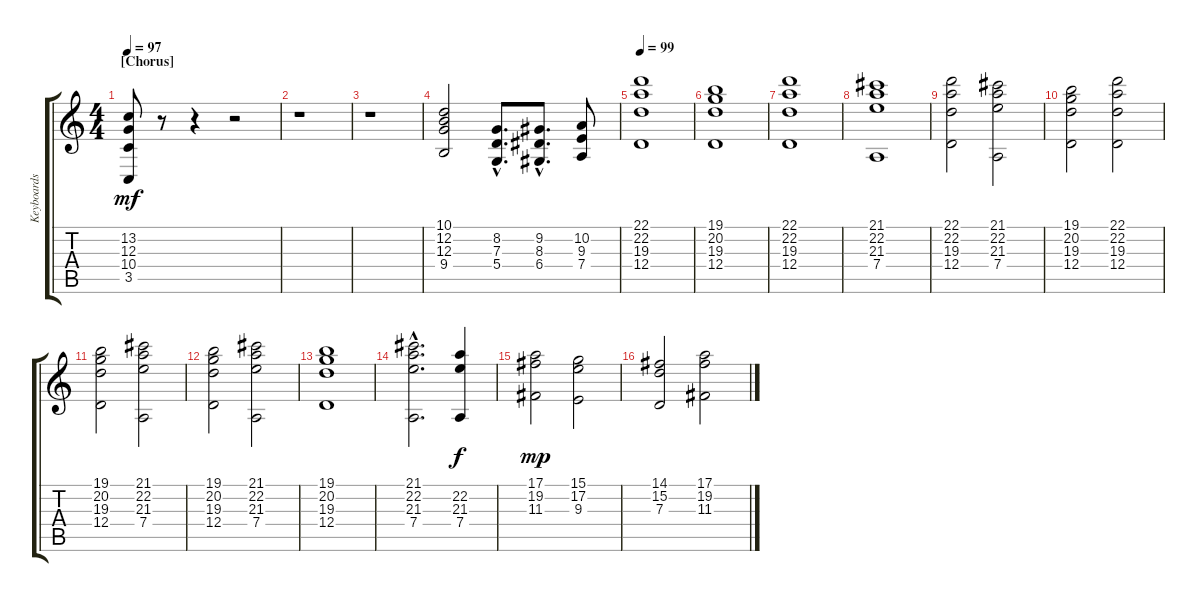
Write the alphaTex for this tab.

\track ("Keyboards 1" "Keyboards ") {instrument stringensemble1}
\staff {score tabs}
\tuning (E4 B3 G3 D3 A2 E2) {hide}
\ts (4 4)
\section ("" "[Chorus]")
\tempo 97
\clef g2
\ks c
(13.2 12.3 10.4 3.5).8{dy mf} r.8 r.4 r.2 |
r.1 |
r.1 |
(10.1 12.2 12.3 9.4).2 (8.2{hac} 7.3{hac} 5.4{hac}).8{d} (9.2{hac} 8.3{hac} 6.4{hac}).8{d} (10.2 9.3 7.4).8 |
\section ("" "")
\tempo 99
(22.1 22.2 19.3 12.4).1 |
(19.1 20.2 19.3 12.4).1 |
(22.1 22.2 19.3 12.4).1 |
(21.1 22.2 21.3 7.4).1 |
(22.1 22.2 19.3 12.4).2 (21.1 22.2 21.3 7.4).2 |
(19.1 20.2 19.3 12.4).2 (22.1 22.2 19.3 12.4).2 |
(19.1 20.2 19.3 12.4).2 (21.1 22.2 21.3 7.4).2 |
(19.1 20.2 19.3 12.4).2 (21.1 22.2 21.3 7.4).2 |
(19.1 20.2 19.3 12.4).1 |
(21.1{hac} 22.2{hac} 21.3{hac} 7.4{hac}).2{d} (22.2 21.3 7.4).4{dy f} |
\section ("" "")
(17.1 19.2 11.3).2{dy mp} (15.1 17.2 9.3).2 |
(14.1 15.2 7.3).2 (17.1 19.2 11.3).2
